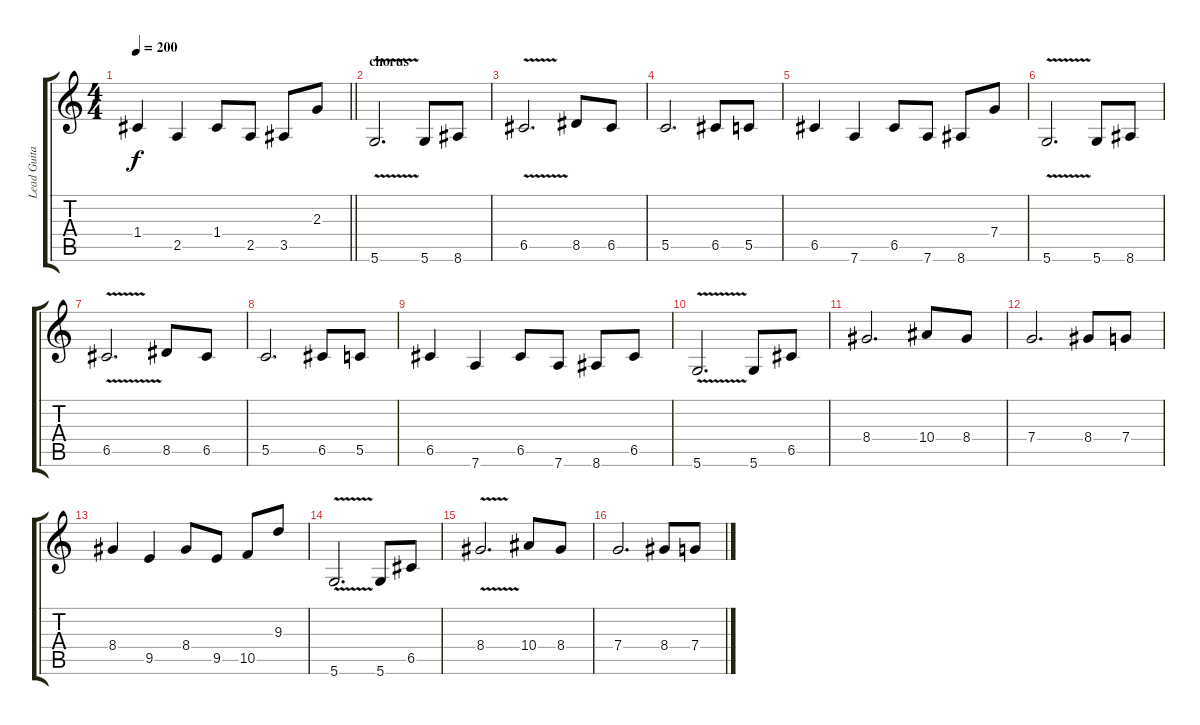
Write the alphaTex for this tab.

\track ("Lead Guitar " "Lead Guita") {instrument overdrivenguitar}
\staff {score tabs}
\tuning (D4 A3 F3 C3 G2 D2) {hide}
\ts (4 4)
\tempo 200
\clef g2
\barLineRight lightlight
\ks c
1.4.4{dy f} 2.5.4 1.4.8 2.5.8 3.5.8 2.3.8 |
\section ("" "chorus")
5.6{v}.2{d} 5.6.8 8.6.8 |
6.5{v}.2{d} 8.5.8 6.5.8 |
5.5.2{d} 6.5.8 5.5.8 |
6.5.4 7.6.4 6.5.8 7.6.8 8.6.8 7.4.8 |
5.6{v}.2{d} 5.6.8 8.6.8 |
6.5{v}.2{d} 8.5.8 6.5.8 |
5.5.2{d} 6.5.8 5.5.8 |
6.5.4 7.6.4 6.5.8 7.6.8 8.6.8 6.5.8 |
5.6{v}.2{d} 5.6.8 6.5.8 |
8.4.2{d} 10.4.8 8.4.8 |
7.4.2{d} 8.4.8 7.4.8 |
8.4.4 9.5.4 8.4.8 9.5.8 10.5.8 9.3.8 |
5.6{v}.2{d} 5.6.8 6.5.8 |
8.4{v}.2{d} 10.4.8 8.4.8 |
7.4.2{d} 8.4.8 7.4.8
